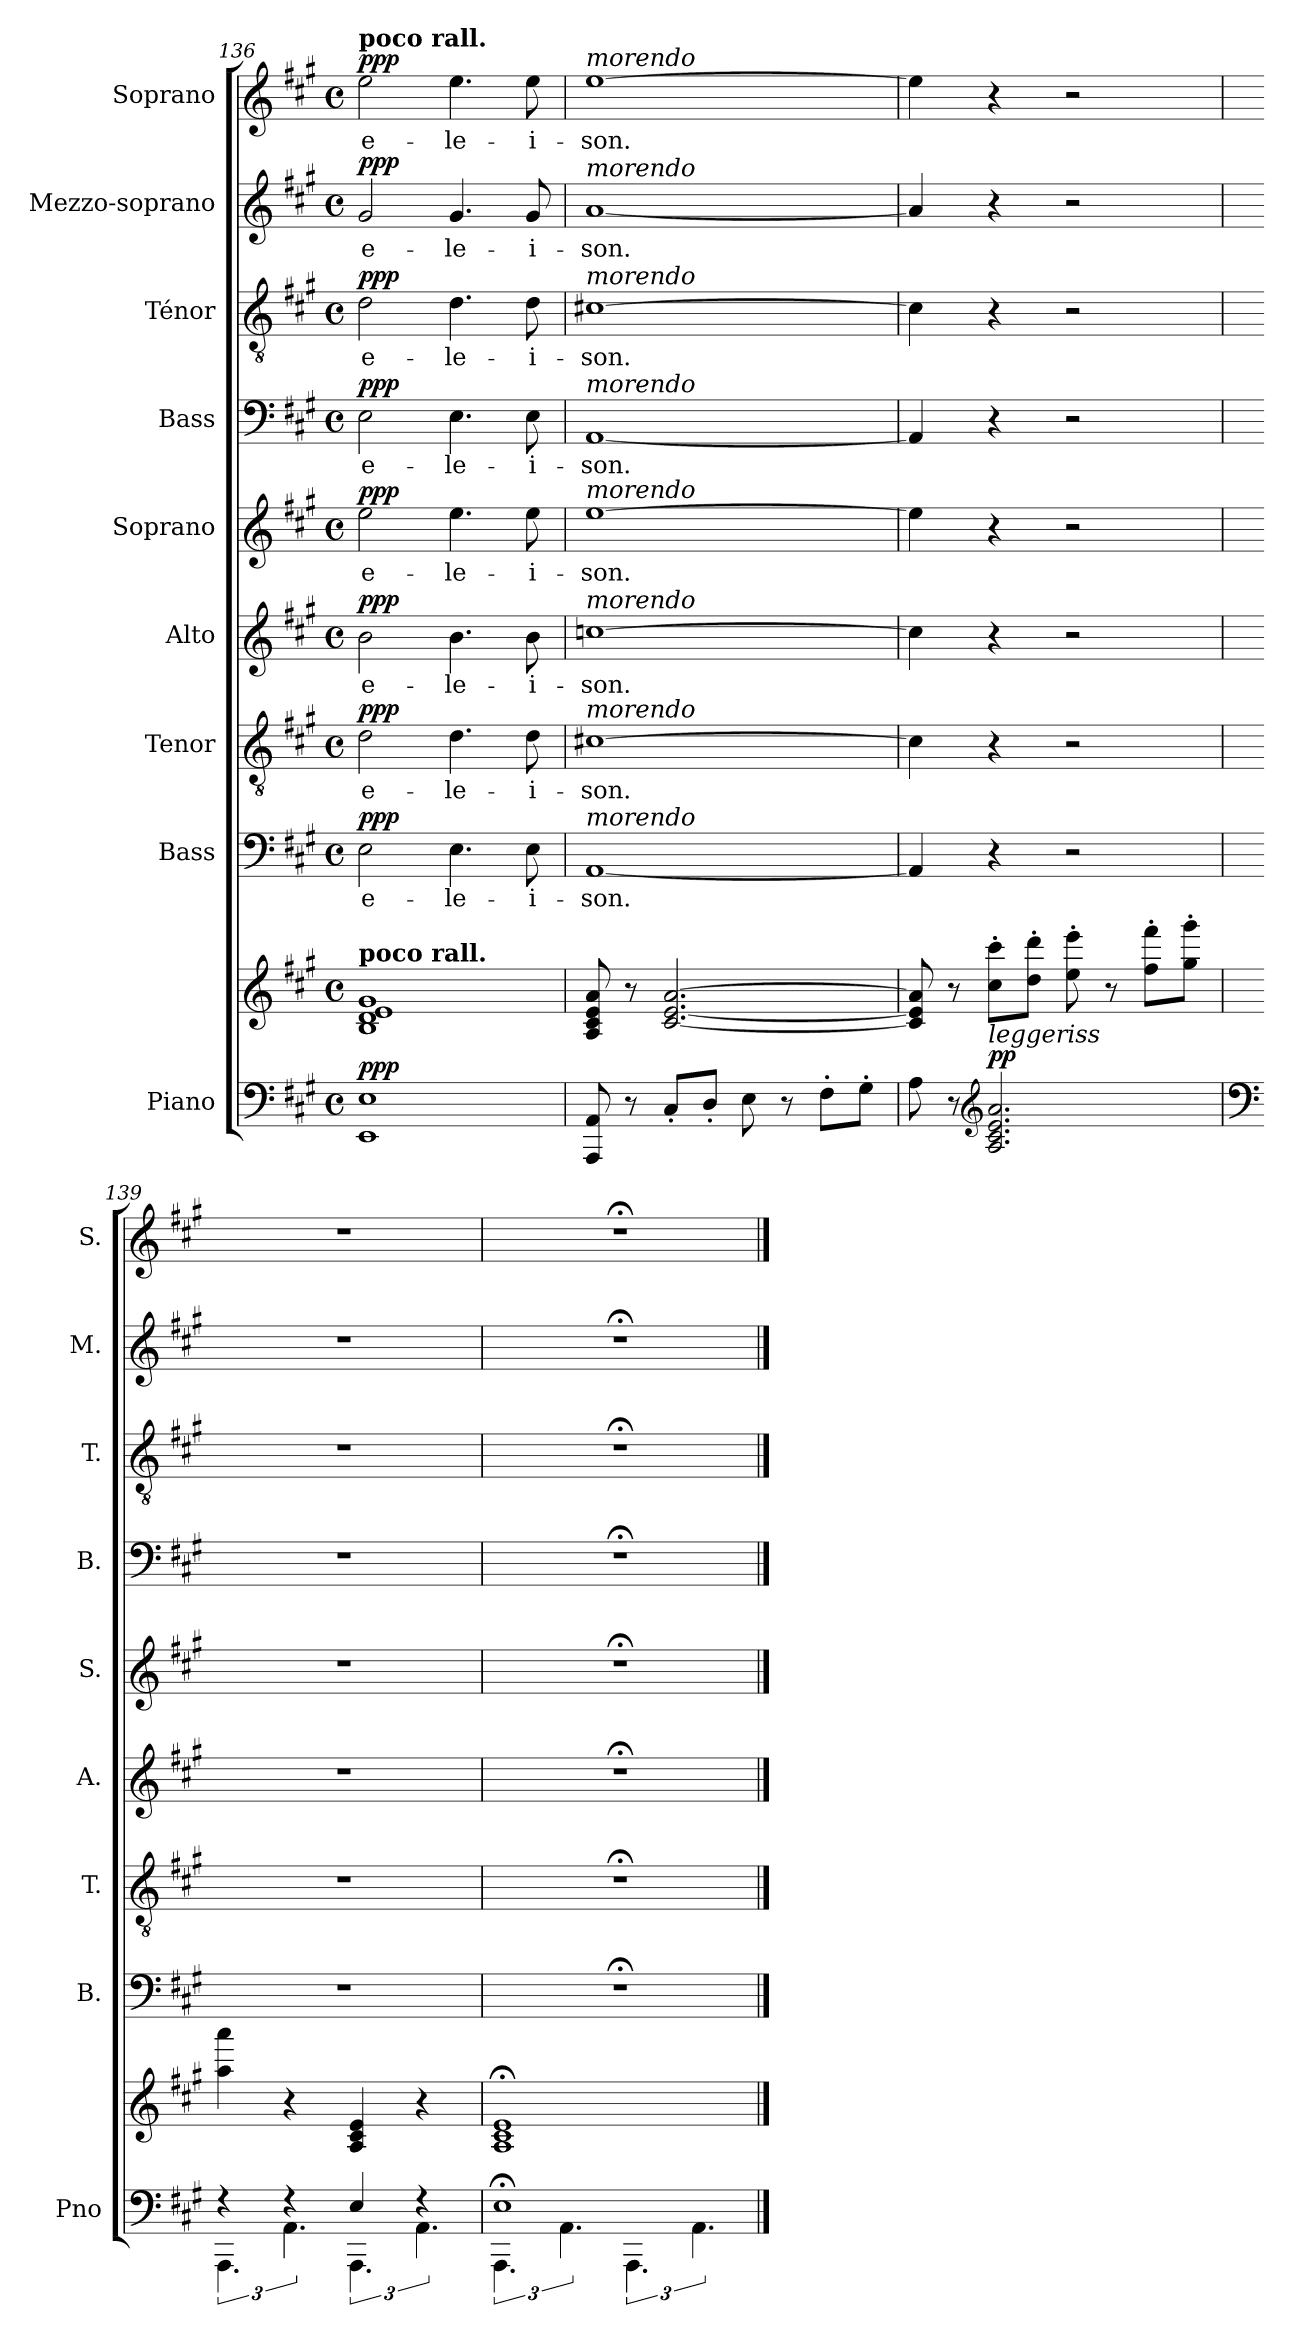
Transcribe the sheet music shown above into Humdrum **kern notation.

**kern	**kern	**dynam	**kern	**text	**dynam	**kern	**text	**dynam	**kern	**text	**dynam	**kern	**text	**dynam	**kern	**text	**dynam	**kern	**text	**dynam	**kern	**text	**dynam	**kern	**text	**dynam
*part9	*part9	*part9	*part8	*part8	*part8	*part7	*part7	*part7	*part6	*part6	*part6	*part5	*part5	*part5	*part4	*part4	*part4	*part3	*part3	*part3	*part2	*part2	*part2	*part1	*part1	*part1
*staff10	*staff9	*staff9/10	*staff8	*staff8	*staff8	*staff7	*staff7	*staff7	*staff6	*staff6	*staff6	*staff5	*staff5	*staff5	*staff4	*staff4	*staff4	*staff3	*staff3	*staff3	*staff2	*staff2	*staff2	*staff1	*staff1	*staff1
*I"Piano	*	*	*I"Bass	*	*	*I"Tenor	*	*	*I"Alto	*	*	*I"Soprano	*	*	*I"Bass	*	*	*I"Ténor	*	*	*I"Mezzo-soprano	*	*	*I"Soprano	*	*
*I'Pno	*	*	*I'B.	*	*	*I'T.	*	*	*I'A.	*	*	*I'S.	*	*	*I'B.	*	*	*I'T.	*	*	*I'M.	*	*	*I'S.	*	*
*clefF4	*clefG2	*	*clefF4	*	*	*clefGv2	*	*	*clefG2	*	*	*clefG2	*	*	*clefF4	*	*	*clefGv2	*	*	*clefG2	*	*	*clefG2	*	*
*	*	*	*	*	*	*	*	*	*ITrd2c3	*	*	*	*	*	*	*	*	*	*	*	*	*	*	*	*	*
*k[f#c#g#]	*k[f#c#g#]	*	*k[f#c#g#]	*	*	*k[f#c#g#]	*	*	*k[f#c#g#d#a#e#]	*	*	*k[f#c#g#]	*	*	*k[f#c#g#]	*	*	*k[f#c#g#]	*	*	*k[f#c#g#]	*	*	*k[f#c#g#]	*	*
*M4/4	*M4/4	*	*M4/4	*	*	*M4/4	*	*	*M4/4	*	*	*M4/4	*	*	*M4/4	*	*	*M4/4	*	*	*M4/4	*	*	*M4/4	*	*
*met(c)	*met(c)	*	*met(c)	*	*	*met(c)	*	*	*met(c)	*	*	*met(c)	*	*	*met(c)	*	*	*met(c)	*	*	*met(c)	*	*	*met(c)	*	*
=136	=136	=136	=136	=136	=136	=136	=136	=136	=136	=136	=136	=136	=136	=136	=136	=136	=136	=136	=136	=136	=136	=136	=136	=136	=136	=136
!	!	!	!	!	!	!	!	!	!	!	!	!	!	!	!	!	!	!	!	!	!	!	!	!LO:TX:a:B:t=poco rall.	!	!
!	!LO:TX:a:B:t=poco rall.	!	!	!	!	!	!	!	!	!	!	!	!	!	!	!	!	!	!	!	!	!	!	!	!	!
!	!	!LO:DY:a=2	!	!LO:LY:b	!LO:DY:a	!	!LO:LY:b	!LO:DY:a	!	!LO:LY:b	!LO:DY:a	!	!LO:LY:b	!LO:DY:a	!	!LO:LY:b	!LO:DY:a	!	!LO:LY:b	!LO:DY:a	!	!LO:LY:b	!LO:DY:a	!	!LO:LY:b	!LO:DY:a
1EE 1E	1B 1d 1e 1g#	ppp	2E\	e-	ppp	2d\	e-	ppp	2g#i\	e-	ppp	2ee\	e-	ppp	2E\	e-	ppp	2d\	e-	ppp	2g#/	e-	ppp	2ee\	e-	ppp
!	!	!	!	!LO:LY:b	!	!	!LO:LY:b	!	!	!LO:LY:b	!	!	!LO:LY:b	!	!	!LO:LY:b	!	!	!LO:LY:b	!	!	!LO:LY:b	!	!	!LO:LY:b	!
.	.	.	4.E\	-le-	.	4.d\	-le-	.	4.g#i\	-le-	.	4.ee\	-le-	.	4.E\	-le-	.	4.d\	-le-	.	4.g#/	-le-	.	4.ee\	-le-	.
!	!	!	!	!LO:LY:b	!	!	!LO:LY:b	!	!	!LO:LY:b	!	!	!LO:LY:b	!	!	!LO:LY:b	!	!	!LO:LY:b	!	!	!LO:LY:b	!	!	!LO:LY:b	!
.	.	.	8E\	-i-	.	8d\	-i-	.	8g#i\	-i-	.	8ee\	-i-	.	8E\	-i-	.	8d\	-i-	.	8g#/	-i-	.	8ee\	-i-	.
=137	=137	=137	=137	=137	=137	=137	=137	=137	=137	=137	=137	=137	=137	=137	=137	=137	=137	=137	=137	=137	=137	=137	=137	=137	=137	=137
!	!	!	!	!	!	!	!	!	!	!	!	!	!	!	!	!	!	!	!	!	!	!	!	!LO:TX:a:i:t=morendo	!	!
!	!	!	!	!	!	!	!	!	!	!	!	!	!	!	!	!	!	!	!	!	!LO:TX:a:i:t=morendo	!	!	!	!	!
!	!	!	!	!	!	!	!	!	!	!	!	!	!	!	!	!	!	!LO:TX:a:i:t=morendo	!	!	!	!	!	!	!	!
!	!	!	!	!	!	!	!	!	!	!	!	!	!	!	!LO:TX:a:i:t=morendo	!	!	!	!	!	!	!	!	!	!	!
!	!	!	!	!	!	!	!	!	!	!	!	!LO:TX:a:i:t=morendo	!	!	!	!	!	!	!	!	!	!	!	!	!	!
!	!	!	!	!	!	!	!	!	!LO:TX:a:i:t=morendo	!	!	!	!	!	!	!	!	!	!	!	!	!	!	!	!	!
!	!	!	!	!	!	!LO:TX:a:i:t=morendo	!	!	!	!	!	!	!	!	!	!	!	!	!	!	!	!	!	!	!	!
!	!	!	!LO:TX:a:i:t=morendo	!	!	!	!	!	!	!	!	!	!	!	!	!	!	!	!	!	!	!	!	!	!	!
!	!	!	!	!LO:LY:b	!	!	!LO:LY:b	!	!	!LO:LY:b	!	!	!LO:LY:b	!	!	!LO:LY:b	!	!	!LO:LY:b	!	!	!LO:LY:b	!	!	!LO:LY:b	!
8AAA/ 8AA/	8A/ 8c#/ 8e/ 8a/	.	[1AA	-son.	.	[1c#X	-son.	.	[1ani	-son.	.	[1ee	-son.	.	[1AA	-son.	.	[1c#X	-son.	.	[1a	-son.	.	[1ee	-son.	.
8r	8r	.	.	.	.	.	.	.	.	.	.	.	.	.	.	.	.	.	.	.	.	.	.	.	.	.
8C#'/L	[2.c#/ [2.e/ [2.a/	.	.	.	.	.	.	.	.	.	.	.	.	.	.	.	.	.	.	.	.	.	.	.	.	.
8D'/J	.	.	.	.	.	.	.	.	.	.	.	.	.	.	.	.	.	.	.	.	.	.	.	.	.	.
8E\	.	.	.	.	.	.	.	.	.	.	.	.	.	.	.	.	.	.	.	.	.	.	.	.	.	.
8r	.	.	.	.	.	.	.	.	.	.	.	.	.	.	.	.	.	.	.	.	.	.	.	.	.	.
8F#'\L	.	.	.	.	.	.	.	.	.	.	.	.	.	.	.	.	.	.	.	.	.	.	.	.	.	.
8G#'\J	.	.	.	.	.	.	.	.	.	.	.	.	.	.	.	.	.	.	.	.	.	.	.	.	.	.
=138	=138	=138	=138	=138	=138	=138	=138	=138	=138	=138	=138	=138	=138	=138	=138	=138	=138	=138	=138	=138	=138	=138	=138	=138	=138	=138
8A\	8c#/] 8e/] 8a/]	.	4AA/]	.	.	4c#\]	.	.	4ai\]	.	.	4ee\]	.	.	4AA/]	.	.	4c#\]	.	.	4a/]	.	.	4ee\]	.	.
8r	8r	.	.	.	.	.	.	.	.	.	.	.	.	.	.	.	.	.	.	.	.	.	.	.	.	.
*clefG2	*	*	*	*	*	*	*	*	*	*	*	*	*	*	*	*	*	*	*	*	*	*	*	*	*	*
!LO:TX:a:i:t=leggeriss	!	!	!	!	!	!	!	!	!	!	!	!	!	!	!	!	!	!	!	!	!	!	!	!	!	!
!	!	!LO:DY:a=2	!	!	!	!	!	!	!	!	!	!	!	!	!	!	!	!	!	!	!	!	!	!	!	!
2.A/ 2.c#/ 2.e/ 2.a/	8cc#\' 8ccc#\'L	pp	4r	.	.	4r	.	.	4r	.	.	4r	.	.	4r	.	.	4r	.	.	4r	.	.	4r	.	.
.	8dd\' 8ddd\'J	.	.	.	.	.	.	.	.	.	.	.	.	.	.	.	.	.	.	.	.	.	.	.	.	.
.	8ee\' 8eee\'	.	2r	.	.	2r	.	.	2r	.	.	2r	.	.	2r	.	.	2r	.	.	2r	.	.	2r	.	.
.	8r	.	.	.	.	.	.	.	.	.	.	.	.	.	.	.	.	.	.	.	.	.	.	.	.	.
.	8ff#\' 8fff#\'L	.	.	.	.	.	.	.	.	.	.	.	.	.	.	.	.	.	.	.	.	.	.	.	.	.
.	8gg#\' 8ggg#\'J	.	.	.	.	.	.	.	.	.	.	.	.	.	.	.	.	.	.	.	.	.	.	.	.	.
=139	=139	=139	=139	=139	=139	=139	=139	=139	=139	=139	=139	=139	=139	=139	=139	=139	=139	=139	=139	=139	=139	=139	=139	=139	=139	=139
*clefF4	*	*	*	*	*	*	*	*	*	*	*	*	*	*	*	*	*	*	*	*	*	*	*	*	*	*
*^	*	*	*	*	*	*	*	*	*	*	*	*	*	*	*	*	*	*	*	*	*	*	*	*	*	*
4r	6.AAA\	4aa\ 4aaa\	.	1r	.	.	1r	.	.	1r	.	.	1r	.	.	1r	.	.	1r	.	.	1r	.	.	1r	.	.
4r	6.AA\	4r	.	.	.	.	.	.	.	.	.	.	.	.	.	.	.	.	.	.	.	.	.	.	.	.	.
4E/	6.AAA\	4A/ 4c#/ 4e/	.	.	.	.	.	.	.	.	.	.	.	.	.	.	.	.	.	.	.	.	.	.	.	.	.
4r	6.AA\	4r	.	.	.	.	.	.	.	.	.	.	.	.	.	.	.	.	.	.	.	.	.	.	.	.	.
=140	=140	=140	=140	=140	=140	=140	=140	=140	=140	=140	=140	=140	=140	=140	=140	=140	=140	=140	=140	=140	=140	=140	=140	=140	=140	=140	=140
1E;<	6.AAA\	1A;< 1c#;< 1e;<	.	1r;<	.	.	1r;<	.	.	1r;<	.	.	1r;<	.	.	1r;<	.	.	1r;<	.	.	1r;<	.	.	1r;<	.	.
.	6.AA\	.	.	.	.	.	.	.	.	.	.	.	.	.	.	.	.	.	.	.	.	.	.	.	.	.	.
.	6.AAA\	.	.	.	.	.	.	.	.	.	.	.	.	.	.	.	.	.	.	.	.	.	.	.	.	.	.
.	6.AA\	.	.	.	.	.	.	.	.	.	.	.	.	.	.	.	.	.	.	.	.	.	.	.	.	.	.
*v	*v	*	*	*	*	*	*	*	*	*	*	*	*	*	*	*	*	*	*	*	*	*	*	*	*	*	*
==	==	==	==	==	==	==	==	==	==	==	==	==	==	==	==	==	==	==	==	==	==	==	==	==	==	==
*-	*-	*-	*-	*-	*-	*-	*-	*-	*-	*-	*-	*-	*-	*-	*-	*-	*-	*-	*-	*-	*-	*-	*-	*-	*-	*-
